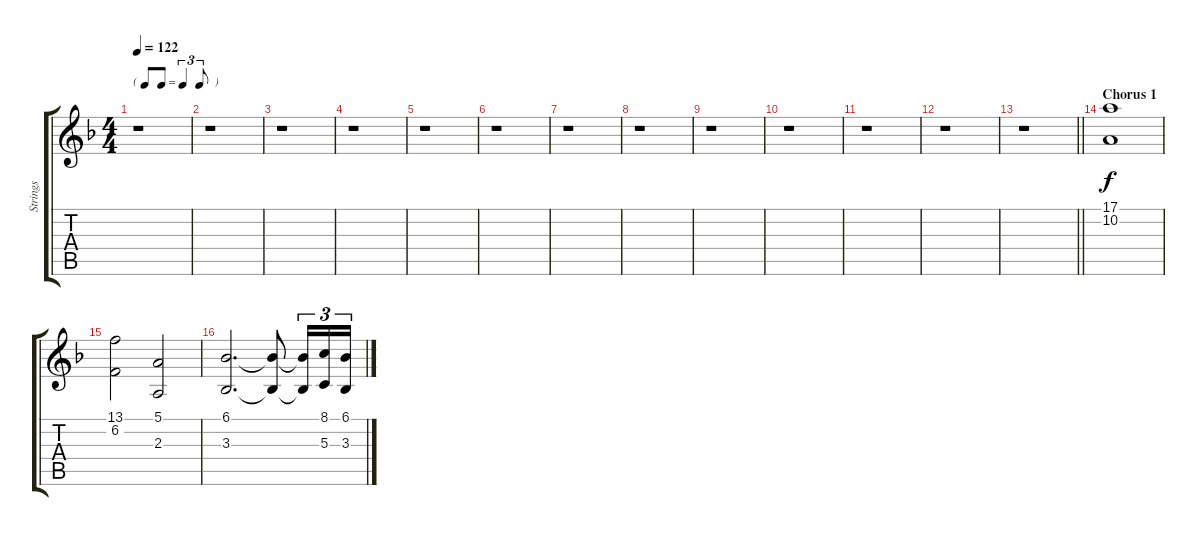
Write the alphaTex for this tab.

\track ("Strings" "Strings") {instrument stringensemble1}
\staff {score tabs}
\tuning (E4 B3 G3 D3 A2 E2) {hide}
\ts (4 4)
\tf triplet8th
\tempo 122
\clef g2
\ks dminor
r.1{dy f} |
r.1 |
r.1 |
r.1 |
r.1 |
r.1 |
r.1 |
r.1 |
r.1 |
r.1 |
r.1 |
r.1 |
\barLineRight lightlight
r.1 |
\section ("" "Chorus 1")
(17.1 10.2).1 |
(13.1 6.2).2 (5.1 2.3).2 |
(6.1 3.3).2{d} (6.1{t} 3.3{t}).8 (6.1{t} 3.3{t}).16{tu (3 2)} (8.1 5.3).16{tu (3 2)} (6.1 3.3).16{tu (3 2)}
